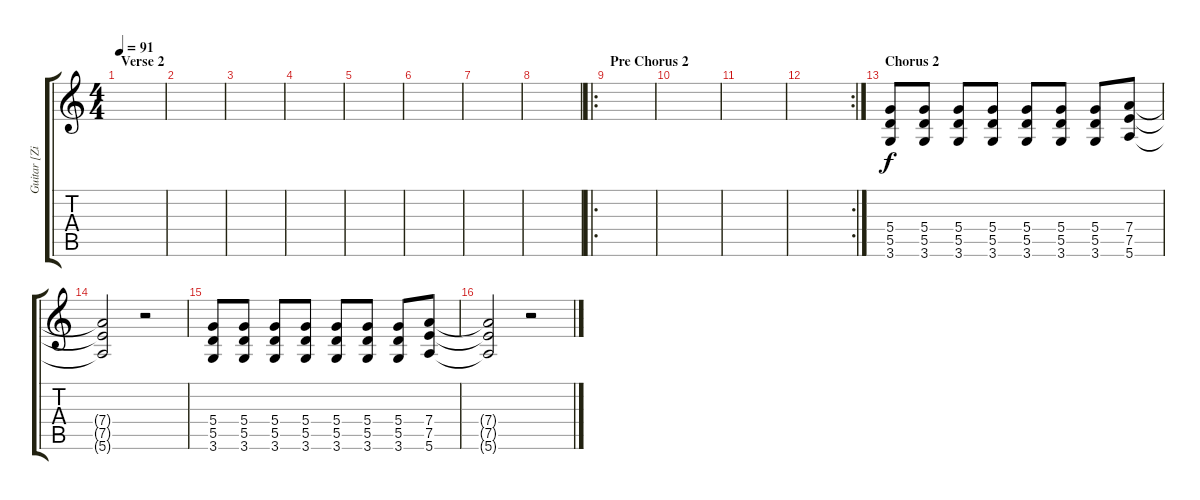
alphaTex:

\track ("Guitar [Zim Zum]" "Guitar [Zi") {instrument distortionguitar}
\staff {score tabs}
\tuning (E4 B3 G3 D3 A2 E2) {hide}
\ts (4 4)
\section ("" "Verse 2")
\tempo 91
\clef g2
\ks c
|
|
|
|
|
|
|
|
\ro
\section ("" "Pre Chorus 2")
|
|
|
\rc 2
|
\section ("" "Chorus 2")
(5.4 5.5 3.6).8 (5.4 5.5 3.6).8 (5.4 5.5 3.6).8 (5.4 5.5 3.6).8 (5.4 5.5 3.6).8 (5.4 5.5 3.6).8 (5.4 5.5 3.6).8 (7.4 7.5 5.6).8 |
(7.4{t} 7.5{t} 5.6{t}).2 r.2 |
(5.4 5.5 3.6).8 (5.4 5.5 3.6).8 (5.4 5.5 3.6).8 (5.4 5.5 3.6).8 (5.4 5.5 3.6).8 (5.4 5.5 3.6).8 (5.4 5.5 3.6).8 (7.4 7.5 5.6).8 |
(7.4{t} 7.5{t} 5.6{t}).2 r.2
